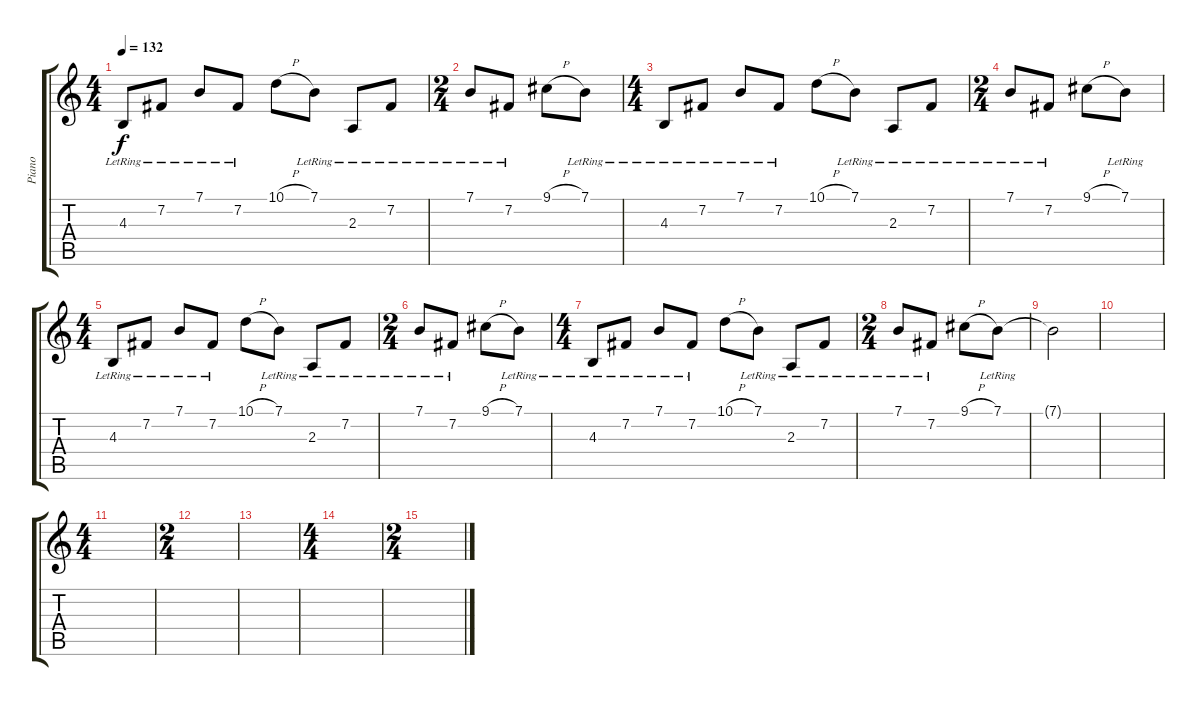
\track ("Piano" "Piano") {instrument electricpiano1}
\staff {score tabs}
\tuning (E4 B3 G3 D3 A2 E2) {hide}
\ts (4 4)
\tempo 132
\clef g2
\ks c
4.3{lr}.8{dy f} 7.2{lr}.8 7.1{lr}.8 7.2{lr}.8 10.1{h}.8 7.1{lr}.8 2.3{lr}.8 7.2{lr}.8 |
\ts (2 4)
7.1{lr}.8 7.2{lr}.8 9.1{h}.8 7.1{lr}.8 |
\ts (4 4)
4.3{lr}.8 7.2{lr}.8 7.1{lr}.8 7.2{lr}.8 10.1{h}.8 7.1{lr}.8 2.3{lr}.8 7.2{lr}.8 |
\ts (2 4)
7.1{lr}.8 7.2{lr}.8 9.1{h}.8 7.1{lr}.8 |
\ts (4 4)
4.3{lr}.8 7.2{lr}.8 7.1{lr}.8 7.2{lr}.8 10.1{h}.8 7.1{lr}.8 2.3{lr}.8 7.2{lr}.8 |
\ts (2 4)
7.1{lr}.8 7.2{lr}.8 9.1{h}.8 7.1{lr}.8 |
\ts (4 4)
4.3{lr}.8 7.2{lr}.8 7.1{lr}.8 7.2{lr}.8 10.1{h}.8 7.1{lr}.8 2.3{lr}.8 7.2{lr}.8 |
\ts (2 4)
7.1{lr}.8 7.2{lr}.8 9.1{h}.8 7.1{lr}.8 |
7.1{t}.2 |
|
\ts (4 4)
|
\ts (2 4)
|
|
\ts (4 4)
|
\ts (2 4)
